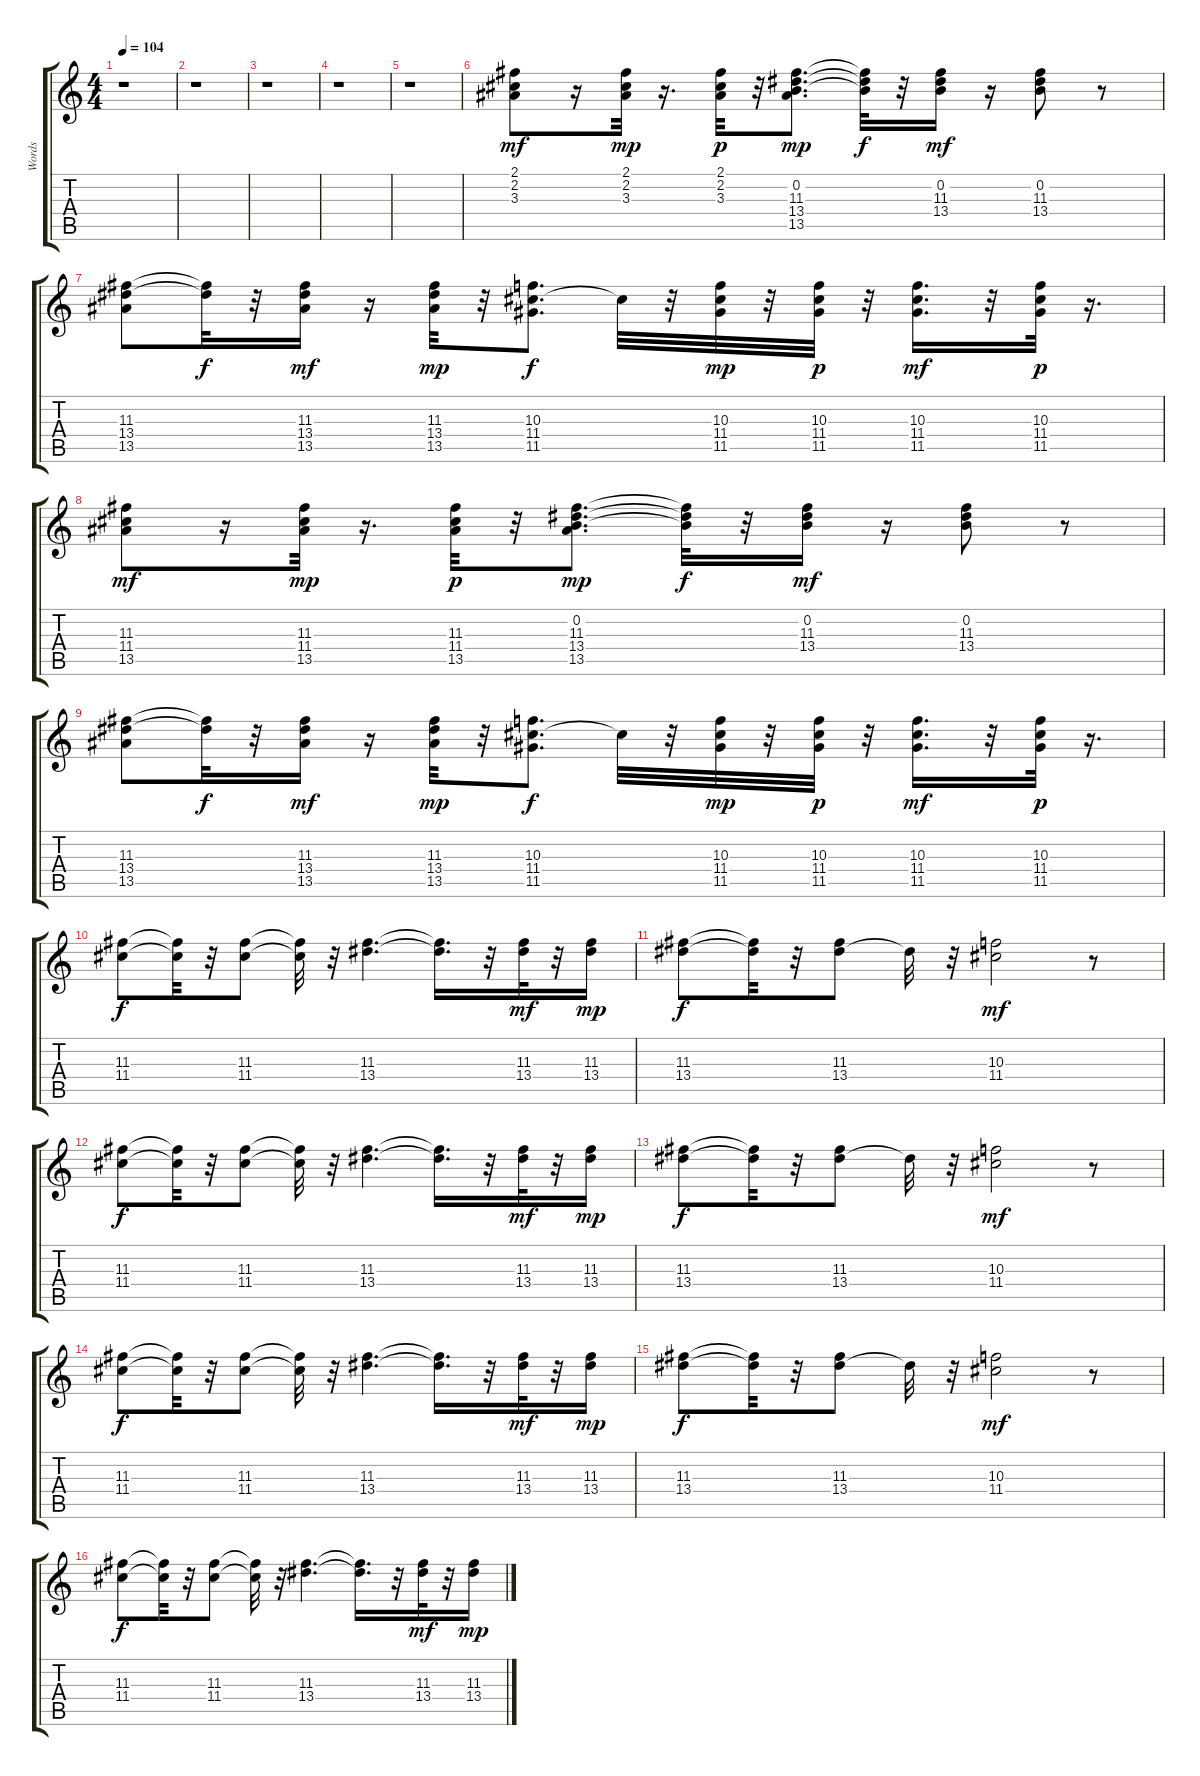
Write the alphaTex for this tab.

\track ("Words" "Words") {instrument acousticguitarsteel}
\staff {score tabs}
\tuning (E4 B3 G3 D3 A2 E2) {hide}
\ts (4 4)
\tempo 104
\clef g2
\ks c
r.1{dy mf} |
r.1 |
r.1 |
r.1 |
r.1 |
(2.1 2.2 3.3).8 r.16 (2.1 2.2 3.3).32{dy mp} r.16{d} (2.1 2.2 3.3).32{dy p} r.32 (0.2 11.3 13.4 13.5).8{d dy mp} (0.2{t} 11.3{t} 13.4{t}).32{dy f} r.32 (0.2 11.3 13.4).16{dy mf} r.16 (0.2 11.3 13.4).8 r.8 |
(11.3 13.4 13.5).8 (11.3{t} 13.4{t}).32{dy f} r.32 (11.3 13.4 13.5).16{dy mf} r.16 (11.3 13.4 13.5).32{dy mp} r.32 (10.3 11.4 11.5).8{d dy f} 11.4{t}.32 r.32 (10.3 11.4 11.5).32{dy mp} r.32 (10.3 11.4 11.5).32{dy p} r.32 (10.3 11.4 11.5).16{d dy mf} r.32 (10.3 11.4 11.5).32{dy p} r.16{d} |
(11.3 11.4 13.5).8{dy mf} r.16 (11.3 11.4 13.5).32{dy mp} r.16{d} (11.3 11.4 13.5).32{dy p} r.32 (0.2 11.3 13.4 13.5).8{d dy mp} (0.2{t} 11.3{t} 13.4{t}).32{dy f} r.32 (0.2 11.3 13.4).16{dy mf} r.16 (0.2 11.3 13.4).8 r.8 |
(11.3 13.4 13.5).8 (11.3{t} 13.4{t}).32{dy f} r.32 (11.3 13.4 13.5).16{dy mf} r.16 (11.3 13.4 13.5).32{dy mp} r.32 (10.3 11.4 11.5).8{d dy f} 11.4{t}.32 r.32 (10.3 11.4 11.5).32{dy mp} r.32 (10.3 11.4 11.5).32{dy p} r.32 (10.3 11.4 11.5).16{d dy mf} r.32 (10.3 11.4 11.5).32{dy p} r.16{d} |
(11.3 11.4).8{dy f} (11.3{t} 11.4{t}).32 r.32 (11.3 11.4).8 (11.3{t} 11.4{t}).32 r.32 (11.3 13.4).4{d} (11.3{t} 13.4{t}).16{d} r.32 (11.3 13.4).32{dy mf} r.32 (11.3 13.4).16{dy mp} |
(11.3 13.4).8{dy f} (11.3{t} 13.4{t}).32 r.32 (11.3 13.4).8 13.4{t}.32 r.32 (10.3 11.4).2{dy mf} r.8 |
(11.3 11.4).8{dy f} (11.3{t} 11.4{t}).32 r.32 (11.3 11.4).8 (11.3{t} 11.4{t}).32 r.32 (11.3 13.4).4{d} (11.3{t} 13.4{t}).16{d} r.32 (11.3 13.4).32{dy mf} r.32 (11.3 13.4).16{dy mp} |
(11.3 13.4).8{dy f} (11.3{t} 13.4{t}).32 r.32 (11.3 13.4).8 13.4{t}.32 r.32 (10.3 11.4).2{dy mf} r.8 |
(11.3 11.4).8{dy f} (11.3{t} 11.4{t}).32 r.32 (11.3 11.4).8 (11.3{t} 11.4{t}).32 r.32 (11.3 13.4).4{d} (11.3{t} 13.4{t}).16{d} r.32 (11.3 13.4).32{dy mf} r.32 (11.3 13.4).16{dy mp} |
(11.3 13.4).8{dy f} (11.3{t} 13.4{t}).32 r.32 (11.3 13.4).8 13.4{t}.32 r.32 (10.3 11.4).2{dy mf} r.8 |
(11.3 11.4).8{dy f} (11.3{t} 11.4{t}).32 r.32 (11.3 11.4).8 (11.3{t} 11.4{t}).32 r.32 (11.3 13.4).4{d} (11.3{t} 13.4{t}).16{d} r.32 (11.3 13.4).32{dy mf} r.32 (11.3 13.4).16{dy mp}
